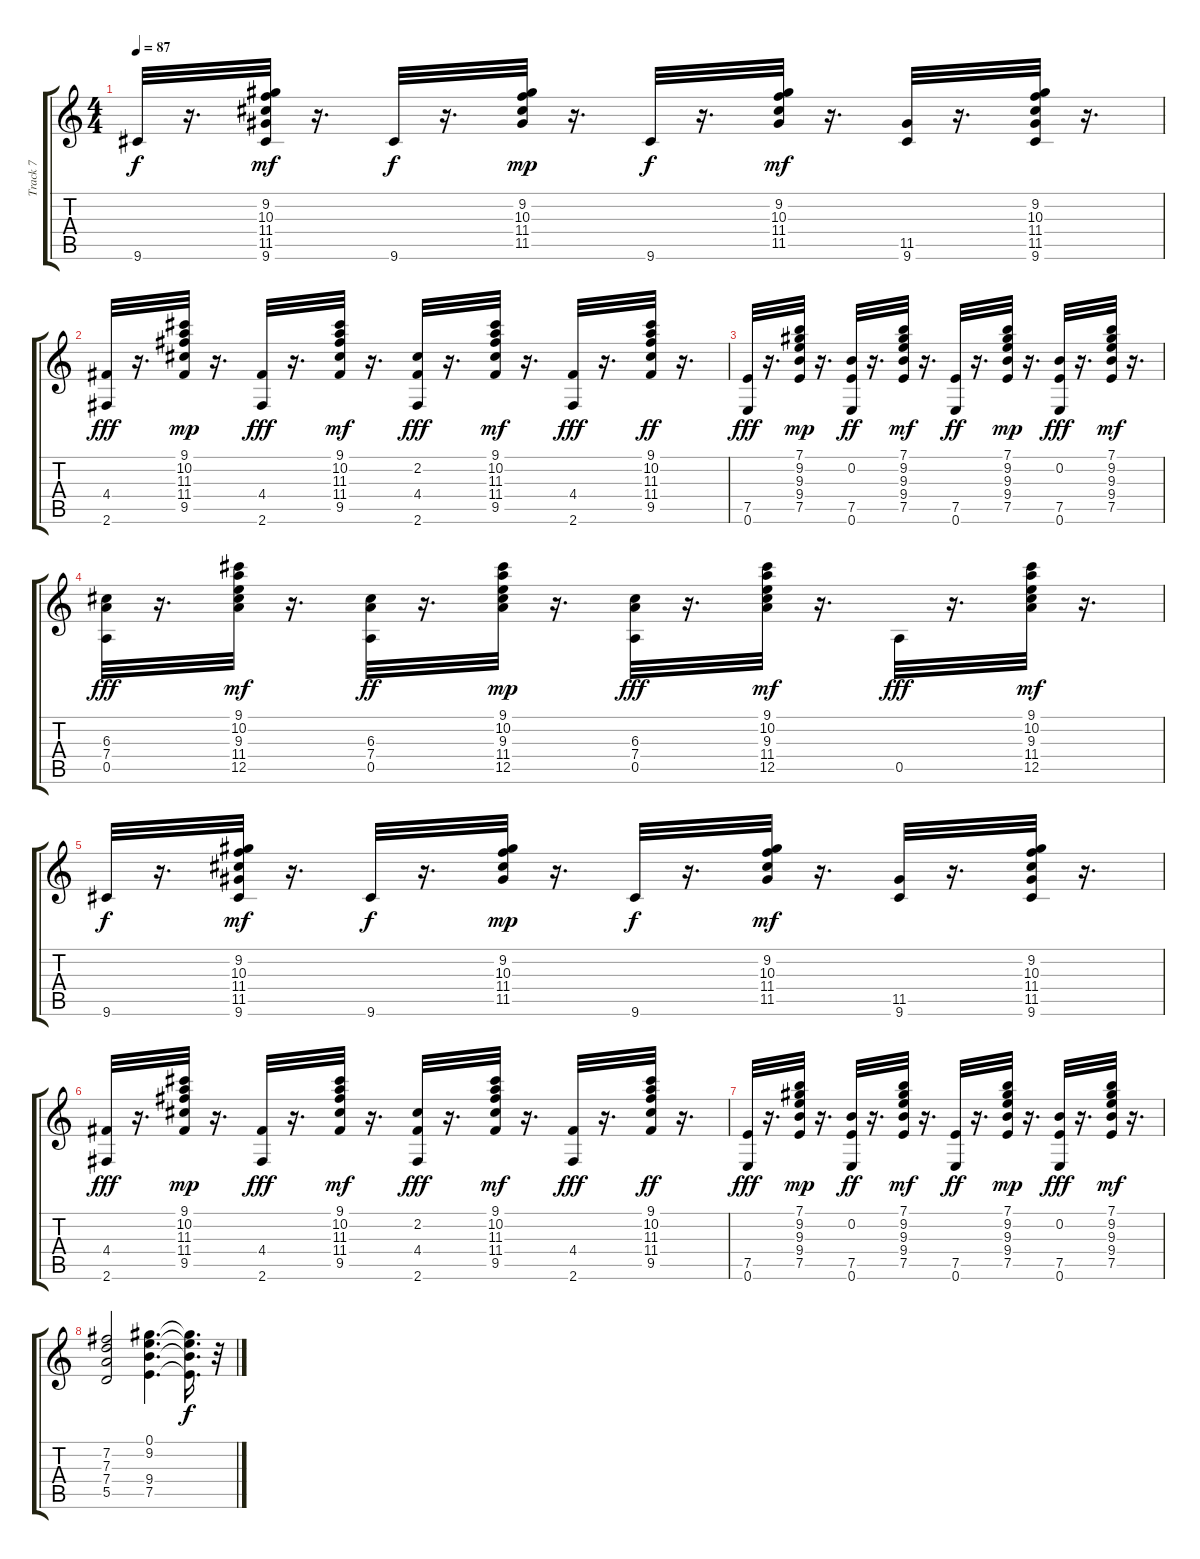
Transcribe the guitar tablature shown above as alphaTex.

\track ("Track 7" "Track 7") {instrument acousticguitarnylon}
\staff {score tabs}
\tuning (E4 B3 G3 D3 A2 E2) {hide}
\ts (4 4)
\tempo 87
\clef g2
\ks c
9.6.32{dy f} r.16{d} (9.2 10.3 11.4 11.5 9.6).32{dy mf} r.16{d} 9.6.32{dy f} r.16{d} (9.2 10.3 11.4 11.5).32{dy mp} r.16{d} 9.6.32{dy f} r.16{d} (9.2 10.3 11.4 11.5).32{dy mf} r.16{d} (11.5 9.6).32 r.16{d} (9.2 10.3 11.4 11.5 9.6).32 r.16{d} |
(4.4 2.6).32{dy fff} r.16{d} (9.1 10.2 11.3 11.4 9.5).32{dy mp} r.16{d} (4.4 2.6).32{dy fff} r.16{d} (9.1 10.2 11.3 11.4 9.5).32{dy mf} r.16{d} (2.2 4.4 2.6).32{dy fff} r.16{d} (9.1 10.2 11.3 11.4 9.5).32{dy mf} r.16{d} (4.4 2.6).32{dy fff} r.16{d} (9.1 10.2 11.3 11.4 9.5).32{dy ff} r.16{d} |
(7.5 0.6).32{dy fff} r.16{d} (7.1 9.2 9.3 9.4 7.5).32{dy mp} r.16{d} (0.2 7.5 0.6).32{dy ff} r.16{d} (7.1 9.2 9.3 9.4 7.5).32{dy mf} r.16{d} (7.5 0.6).32{dy ff} r.16{d} (7.1 9.2 9.3 9.4 7.5).32{dy mp} r.16{d} (0.2 7.5 0.6).32{dy fff} r.16{d} (7.1 9.2 9.3 9.4 7.5).32{dy mf} r.16{d} |
(6.3 7.4 0.5).32{dy fff} r.16{d} (9.1 10.2 9.3 11.4 12.5).32{dy mf} r.16{d} (6.3 7.4 0.5).32{dy ff} r.16{d} (9.1 10.2 9.3 11.4 12.5).32{dy mp} r.16{d} (6.3 7.4 0.5).32{dy fff} r.16{d} (9.1 10.2 9.3 11.4 12.5).32{dy mf} r.16{d} 0.5.32{dy fff} r.16{d} (9.1 10.2 9.3 11.4 12.5).32{dy mf} r.16{d} |
9.6.32{dy f} r.16{d} (9.2 10.3 11.4 11.5 9.6).32{dy mf} r.16{d} 9.6.32{dy f} r.16{d} (9.2 10.3 11.4 11.5).32{dy mp} r.16{d} 9.6.32{dy f} r.16{d} (9.2 10.3 11.4 11.5).32{dy mf} r.16{d} (11.5 9.6).32 r.16{d} (9.2 10.3 11.4 11.5 9.6).32 r.16{d} |
(4.4 2.6).32{dy fff} r.16{d} (9.1 10.2 11.3 11.4 9.5).32{dy mp} r.16{d} (4.4 2.6).32{dy fff} r.16{d} (9.1 10.2 11.3 11.4 9.5).32{dy mf} r.16{d} (2.2 4.4 2.6).32{dy fff} r.16{d} (9.1 10.2 11.3 11.4 9.5).32{dy mf} r.16{d} (4.4 2.6).32{dy fff} r.16{d} (9.1 10.2 11.3 11.4 9.5).32{dy ff} r.16{d} |
(7.5 0.6).32{dy fff} r.16{d} (7.1 9.2 9.3 9.4 7.5).32{dy mp} r.16{d} (0.2 7.5 0.6).32{dy ff} r.16{d} (7.1 9.2 9.3 9.4 7.5).32{dy mf} r.16{d} (7.5 0.6).32{dy ff} r.16{d} (7.1 9.2 9.3 9.4 7.5).32{dy mp} r.16{d} (0.2 7.5 0.6).32{dy fff} r.16{d} (7.1 9.2 9.3 9.4 7.5).32{dy mf} r.16{d} |
(7.2 7.3 7.4 5.5).2 (0.1 9.2 9.4 7.5).4{d} (0.1{t} 9.2{t} 9.4{t} 7.5{t}).16{d dy f} r.32
